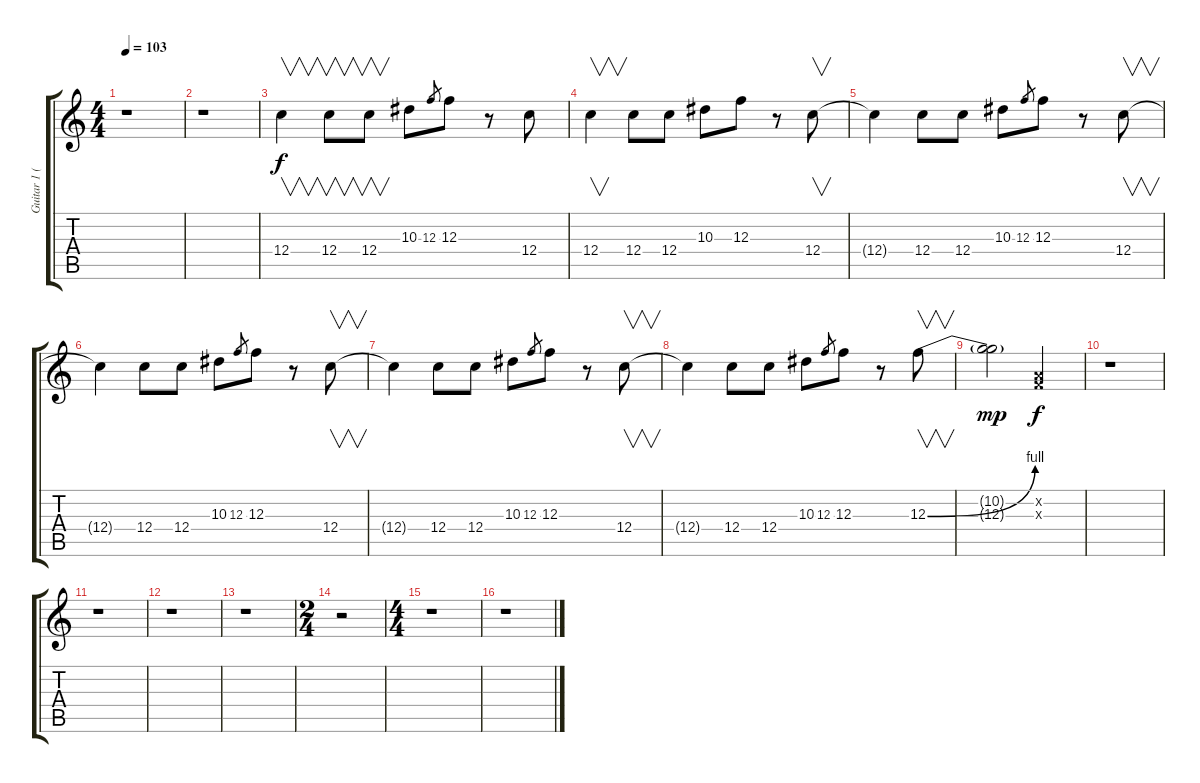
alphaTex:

\track ("Guitar 1 (James)" "Guitar 1 (") {instrument overdrivenguitar}
\staff {score tabs}
\tuning (D4 A3 F3 C3 G2 C2) {hide}
\ts (4 4)
\tempo 103
\clef g2
\ks c
r.1{dy f} |
r.1 |
12.4.4{v volume 16} 12.4.8{v} 12.4.8{v} 10.3.8 12.3.8{gr} 12.3.8 r.8 12.4.8 |
12.4.4{v} 12.4.8 12.4.8 10.3.8 12.3.8 r.8 12.4.8{v} |
12.4{t}.4 12.4.8 12.4.8 10.3.8 12.3.8{gr} 12.3.8 r.8 12.4.8{v} |
12.4{t}.4 12.4.8 12.4.8 10.3.8 12.3.8{gr} 12.3.8 r.8 12.4.8{v} |
12.4{t}.4 12.4.8 12.4.8 10.3.8 12.3.8{gr} 12.3.8 r.8 12.4.8{v} |
12.4{t}.4 12.4.8 12.4.8 10.3.8 12.3.8{gr} 12.3.8 r.8 12.3{be (bend 0 0 60 4)}.8{v} |
(10.2{g} 12.3{t}).2{dy mp} (0.2{x} 0.3{x}).2{dy f} |
r.1 |
r.1 |
r.1 |
r.1 |
\ts (2 4)
r.2 |
\ts (4 4)
r.1 |
r.1
